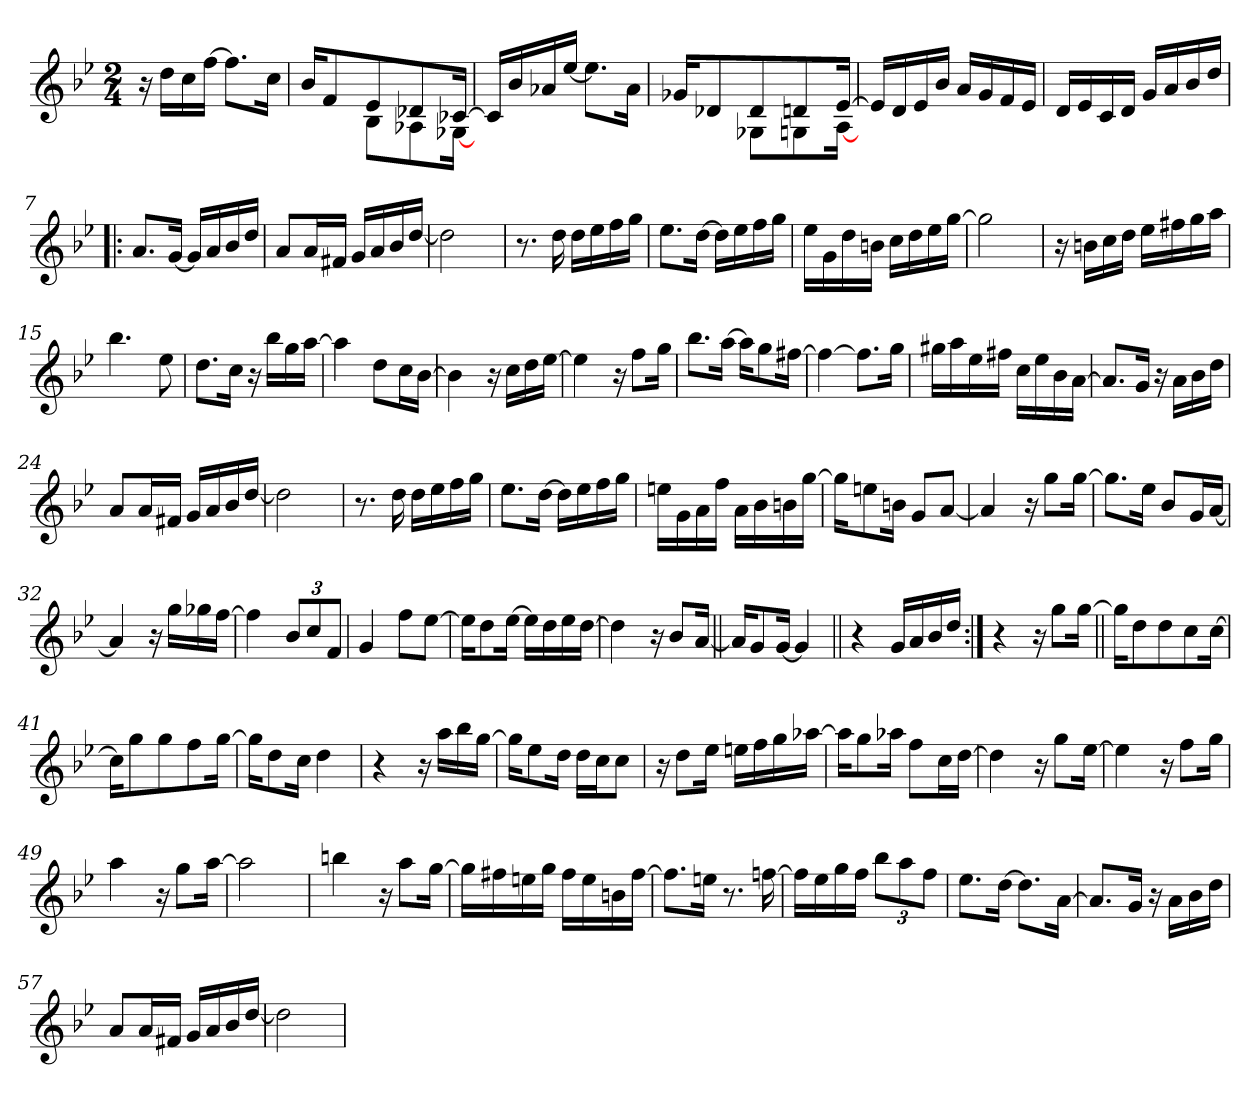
**kern
*part1
*staff1
*clefG2
*k[b-e-]
*B-:
*M2/4
=1
16r
16dd\LL
16cc\
[16ff\JJ
8.ff\L]
16cc\Jk
=2
*^
*	*^
16b-/KL	8.ryy	16ryy
8f/	.	16ryy
.	.	16ryy
8e-/	8B-\L	16ryy
.	.	16ryy
8d-X/	8A-X\	16ryy
.	.	16ryy
[>16c-X/Jk	[<16G-X\Jk	16ryy
*v	*v	*v
=3
16c-/LL]
16b-/
16a-X/
[16ee-/JJ
8.ee-\L]
16a-\Jk
=4
*^
*	*^
16g-X/KL	8.ryy	16ryy
8d-X/	.	16ryy
.	.	16ryy
8d-/	8G-X\L	16ryy
.	.	16ryy
8dn/	8Gn\	16ryy
.	.	16ryy
[>16e-/Jk	[<16A\Jk	16ryy
*v	*v	*v
=5
16e-/LL]
16d/
16e-/
16b-/JJ
16a/LL
16g/
16f/
16e-/JJ
!!LO:LB:g=z
=6
16d/LL
16e-/
16c/
16d/JJ
16g/LL
16a/
16b-/
16dd/JJ
=7!|:
8.a/L
[16g/Jk
16g/LL]
16a/
16b-/
16dd/JJ
=8
8a/L
16a/L
16f#X/JJ
16g/LL
16a/
16b-/
[16dd/JJ
=9
2dd\]
=10
8.r
16dd\
16dd\LL
16ee-\
16ff\
16gg\JJ
!!LO:LB:g=z
=11
8.ee-\L
[16dd\Jk
16dd\LL]
16ee-\
16ff\
16gg\JJ
=12
16ee-\LL
16g\
16dd\
16bn\JJ
16cc\LL
16dd\
16ee-\
[16gg\JJ
=13
2gg\]
=14
16r
16bn\LL
16cc\
16dd\JJ
16ee-\LL
16ff#X\
16gg\
16aa\JJ
=15
4.bb-\
8ee-\
!!LO:LB:g=z
=16
8.dd\L
16cc\Jk
16r
16bb-\LL
16gg\
[16aa\JJ
=17
4aa\]
8dd\L
16cc\L
[16b-\JJ
=18
4b-\]
16r
16cc\LL
16dd\
[16ee-\JJ
=19
4ee-\]
16r
8ff\L
16gg\Jk
=20
8.bb-\L
[16aa\Jk
16aa\KL]
8gg\
[16ff#X\Jk
!!LO:LB:g=z
=21
4ff#\_
8.ff#\L]
16gg\Jk
=22
16gg#X\LL
16aa\
16ee-\
16ff#X\JJ
16cc\LL
16ee-\
16b-\
[16a\JJ
=23
8.a/L]
16g/Jk
16r
16a\LL
16b-\
16dd\JJ
=24
8a/L
16a/L
16f#X/JJ
16g/LL
16a/
16b-/
[16dd/JJ
=25
2dd\]
!!LO:LB:g=z
=26
8.r
16dd\
16dd\LL
16ee-\
16ff\
16gg\JJ
=27
8.ee-\L
[16dd\Jk
16dd\LL]
16ee-\
16ff\
16gg\JJ
=28
16een\LL
16g\
16a\
16ff\JJ
16a\LL
16b-\
16bn\
[16gg\JJ
=29
16gg\KL]
8een\
16bn\Jk
8g/L
[8a/J
=30
4a/]
16r
8gg\L
[16gg\Jk
!!LO:LB:g=z
=31
8.gg\L]
16ee-\Jk
8b-/L
16g/L
[16a/JJ
=32
4a/]
16r
16gg\LL
16gg-X\
[16ff\JJ
=33
4ff\]
12b-/L
12cc/
12f/J
=34
4g/
8ff\L
[8ee-\J
=35
16ee-\KL]
8dd\
[16ee-\Jk
16ee-\LL]
16dd\
16ee-\
[16dd\JJ
!!LO:LB:g=z
=36
4dd\]
16r
8b-/L
[16a/Jk
=37||
16a/KL]
8g/
[16g/Jk
4g/]
=38||
4r
16g/LL
16a/
16b-/
16dd/JJ
=39:|!
4r
16r
8gg\L
[16gg\Jk
=40||
16gg\KL]
8dd\
8dd\
8cc\
[16cc\Jk
!!LO:LB:g=z
=41
16cc\KL]
8gg\
8gg\
8ff\
[16gg\Jk
=42
16gg\KL]
8dd\
16cc\Jk
4dd\
=43
4r
16r
16aa\LL
16bb-\
[16gg\JJ
=44
16gg\KL]
8ee-\
16dd\Jk
16dd\LL
16cc\J
8cc\J
=45
16r
8dd\L
16ee-\Jk
16een\LL
16ff\
16gg\
[16aa-X\JJ
!!LO:LB:g=z
=46
16aa-\KL]
8gg\
16aa-X\Jk
8ff\L
16cc\L
[16dd\JJ
=47
4dd\]
16r
8gg\L
[16ee-\Jk
=48
4ee-\]
16r
8ff\L
16gg\Jk
=49
4aa\
16r
8gg\L
[16aa\Jk
=50
2aa\]
!!LO:LB:g=z
=51
4bbn\
16r
8aa\L
[16gg\Jk
=52
16gg\LL]
16ff#X\
16een\
16gg\JJ
16ff#\LL
16ee\
16bn\
[16ff#\JJ
=53
8.ff#\L]
16een\Jk
8.r
[16ffn\
=54
16ff\LL]
16ee-\
16gg\
16ff\JJ
12bb-\L
12aa\
12ff\J
=55
8.ee-\L
[16dd\Jk
8.dd\L]
[16a\Jk
!!LO:PB:g=z
=56
8.a/L]
16g/Jk
16r
16a\LL
16b-\
16dd\JJ
=57
8a/L
16a/L
16f#X/JJ
16g/LL
16a/
16b-/
[16dd/JJ
=58
2dd\]
=
*-
